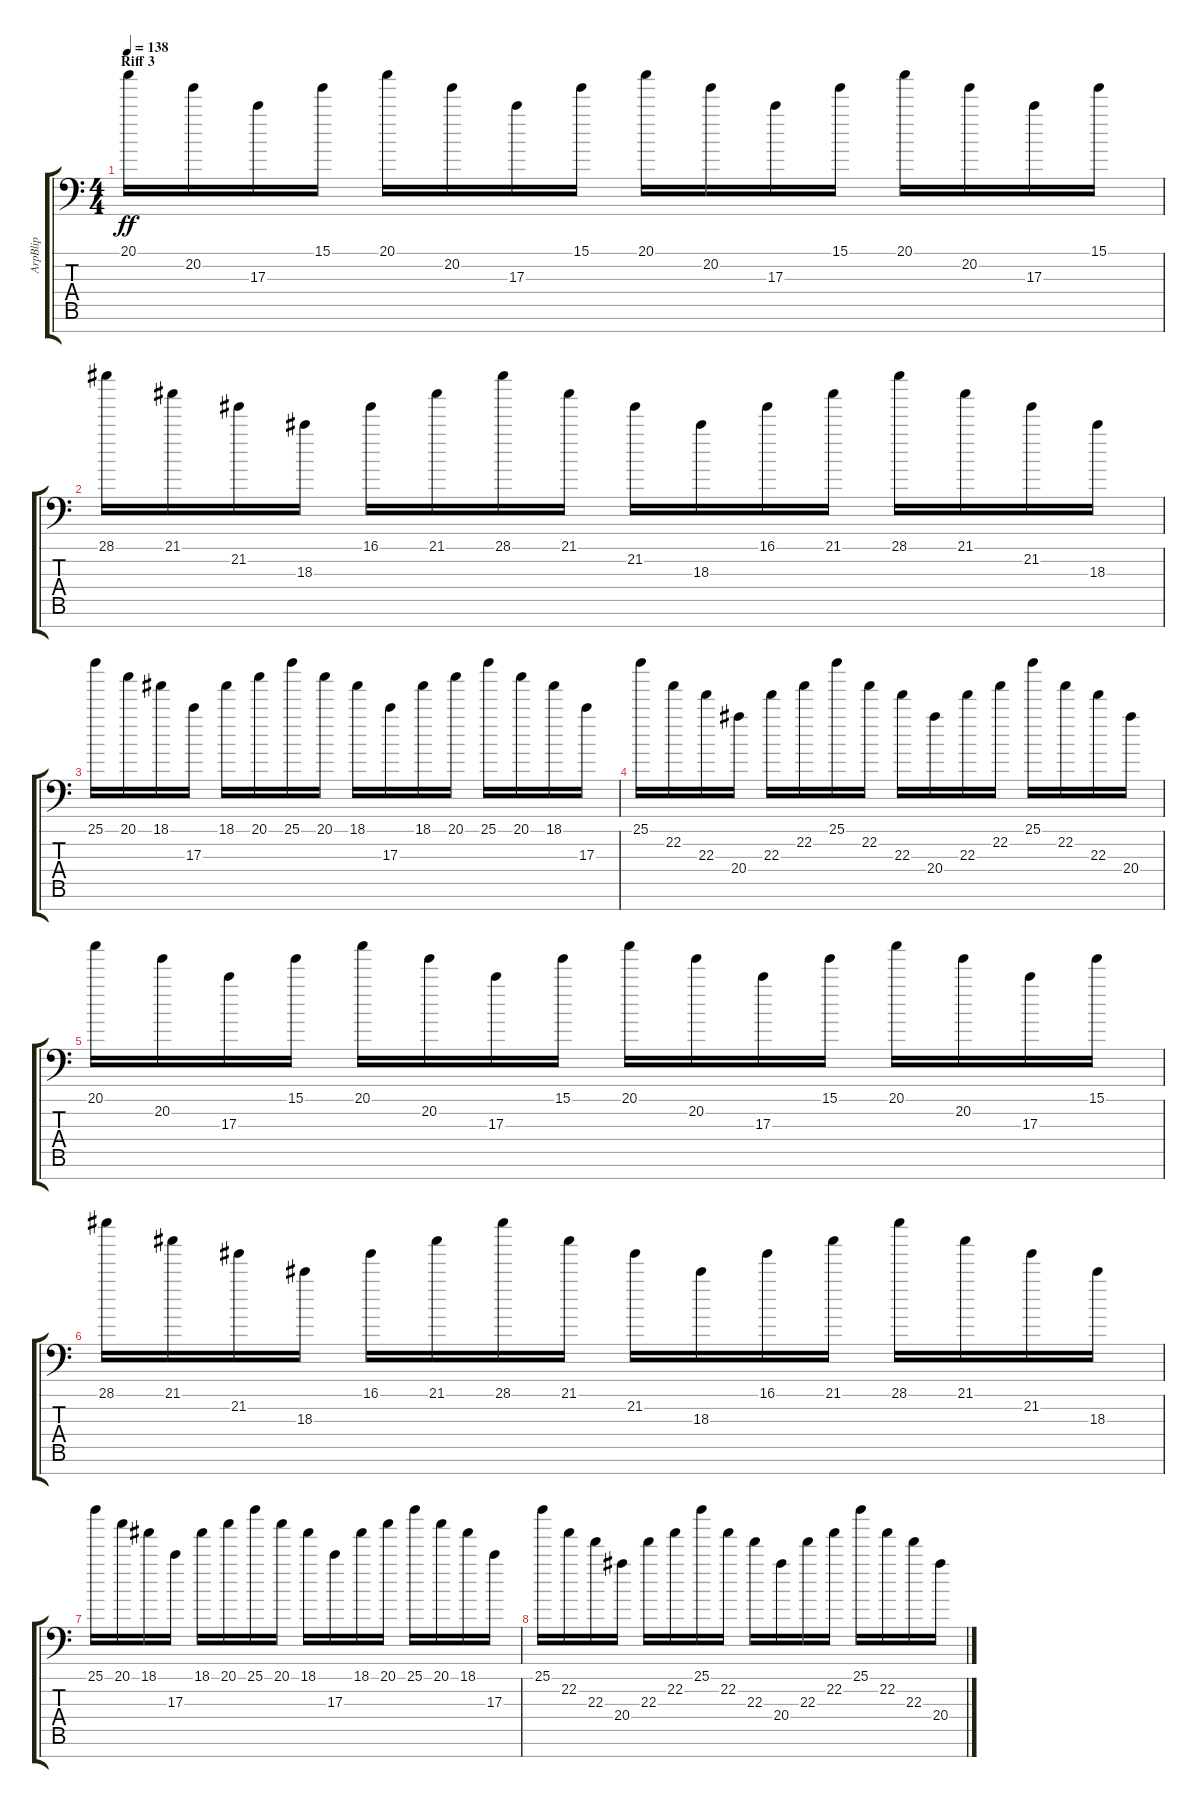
\track ("ArpBlip" "ArpBlip") {instrument slapbass1}
\staff {score tabs}
\tuning (E4 B3 G3 D3 A2 E2 C-1) {hide}
\ts (4 4)
\section ("" "Riff 3")
\tempo 138
\clef f4
\ks c
20.1.16{dy ff} 20.2.16 17.3.16 15.1.16 20.1.16 20.2.16 17.3.16 15.1.16 20.1.16 20.2.16 17.3.16 15.1.16 20.1.16 20.2.16 17.3.16 15.1.16 |
28.1.16 21.1.16 21.2.16 18.3.16 16.1.16 21.1.16 28.1.16 21.1.16 21.2.16 18.3.16 16.1.16 21.1.16 28.1.16 21.1.16 21.2.16 18.3.16 |
25.1.16 20.1.16 18.1.16 17.3.16 18.1.16 20.1.16 25.1.16 20.1.16 18.1.16 17.3.16 18.1.16 20.1.16 25.1.16 20.1.16 18.1.16 17.3.16 |
25.1.16 22.2.16 22.3.16 20.4.16 22.3.16 22.2.16 25.1.16 22.2.16 22.3.16 20.4.16 22.3.16 22.2.16 25.1.16 22.2.16 22.3.16 20.4.16 |
20.1.16 20.2.16 17.3.16 15.1.16 20.1.16 20.2.16 17.3.16 15.1.16 20.1.16 20.2.16 17.3.16 15.1.16 20.1.16 20.2.16 17.3.16 15.1.16 |
28.1.16 21.1.16 21.2.16 18.3.16 16.1.16 21.1.16 28.1.16 21.1.16 21.2.16 18.3.16 16.1.16 21.1.16 28.1.16 21.1.16 21.2.16 18.3.16 |
25.1.16 20.1.16 18.1.16 17.3.16 18.1.16 20.1.16 25.1.16 20.1.16 18.1.16 17.3.16 18.1.16 20.1.16 25.1.16 20.1.16 18.1.16 17.3.16 |
25.1.16 22.2.16 22.3.16 20.4.16 22.3.16 22.2.16 25.1.16 22.2.16 22.3.16 20.4.16 22.3.16 22.2.16 25.1.16 22.2.16 22.3.16 20.4.16
